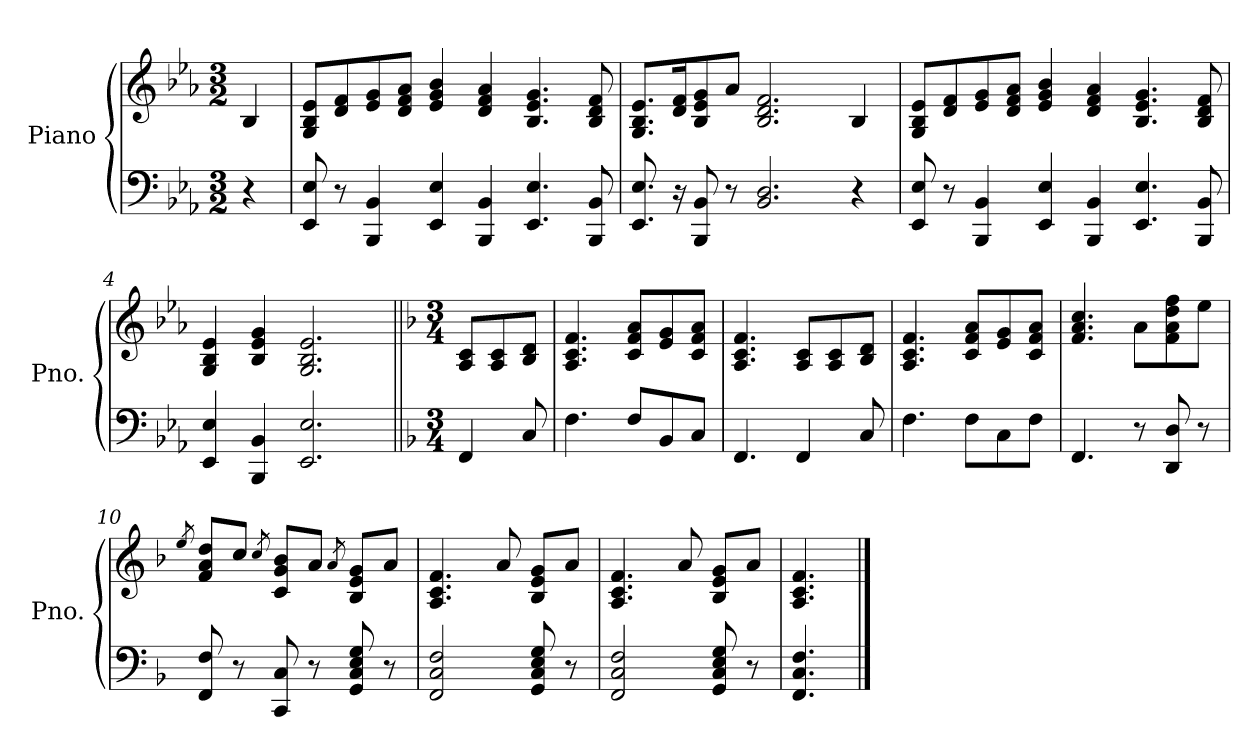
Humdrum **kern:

**kern	**kern
*part1	*part1
*staff2	*staff1
*I"Piano	*
*I'Pno.	*
*clefF4	*clefG2
*k[b-e-a-]	*k[b-e-a-]
*E-:	*E-:
*M3/2	*M3/2
=	=
4r	4B-/
=1	=1
8EE-/ 8E-/	8G/ 8B-/ 8e-/L
8r	8d/ 8f/
4BBB-/ 4BB-/	8e-/ 8g/
.	8d/ 8f/ 8a-/J
4EE-/ 4E-/	4e-/ 4g/ 4b-/
4BBB-/ 4BB-/	4d/ 4f/ 4a-/
4.EE-/ 4.E-/	4.B-/ 4.e-/ 4.g/
8BBB-/ 8BB-/	8B-/ 8d/ 8f/
=2	=2
8.EE-/ 8.E-/	8.G/ 8.B-/ 8.e-/L
16r	16d/ 16f/K
8BBB-/ 8BB-/	8B-/ 8e-/ 8g/
8r	8a-/J
2.BB-/ 2.D/	2.B-/ 2.d/ 2.f/
4r	4B-/
!!LO:LB:g=z
=3	=3
8EE-/ 8E-/	8G/ 8B-/ 8e-/L
8r	8d/ 8f/
4BBB-/ 4BB-/	8e-/ 8g/
.	8d/ 8f/ 8a-/J
4EE-/ 4E-/	4e-/ 4g/ 4b-/
4BBB-/ 4BB-/	4d/ 4f/ 4a-/
4.EE-/ 4.E-/	4.B-/ 4.e-/ 4.g/
8BBB-/ 8BB-/	8B-/ 8d/ 8f/
=4	=4
4EE-/ 4E-/	4G/ 4B-/ 4e-/
4BBB-/ 4BB-/	4B-/ 4e-/ 4g/
2.EE-/ 2.E-/	2.G/ 2.B-/ 2.e-/
!!LO:LB:g=z
=5||	=5||
*k[b-]	*k[b-]
*F:	*F:
*M3/4	*M3/4
4FF/	8A/ 8c/L
.	8A/ 8c/
8C/	8B-/ 8d/J
=6	=6
4.F\	4.A/ 4.c/ 4.f/
8F/L	8c/ 8f/ 8a/L
8BB-/	8e/ 8g/
8C/J	8c/ 8f/ 8a/J
=7	=7
4.FF/	4.A/ 4.c/ 4.f/
4FF/	8A/ 8c/L
.	8A/ 8c/
8C/	8B-/ 8d/J
=8	=8
4.F\	4.A/ 4.c/ 4.f/
8F\L	8c/ 8f/ 8a/L
8C\	8e/ 8g/
8F\J	8c/ 8f/ 8a/J
!!LO:LB:g=z
=9	=9
4.FF/	4.f/ 4.a/ 4.cc/
8r	8a\L
8DD/ 8D/	8f\ 8a\ 8dd\ 8ff\
8r	8ee\J
=10	=10
.	8qee/
8FF/ 8F/	8f/ 8a/ 8dd/L
8r	8cc/J
.	8qcc/
8CC/ 8C/	8c/ 8g/ 8b-/L
8r	8a/J
.	8qa/
8GG/ 8C/ 8E/ 8G/	8B-/ 8e/ 8g/L
8r	8a/J
=11	=11
2FF/ 2C/ 2F/	4.A/ 4.c/ 4.f/
.	8a/
8GG/ 8C/ 8E/ 8G/	8B-/ 8e/ 8g/L
8r	8a/J
=12	=12
2FF/ 2C/ 2F/	4.A/ 4.c/ 4.f/
.	8a/
8GG/ 8C/ 8E/ 8G/	8B-/ 8e/ 8g/L
8r	8a/J
=13	=13
4.FF/ 4.C/ 4.F/	4.A/ 4.c/ 4.f/
==	==
*-	*-
